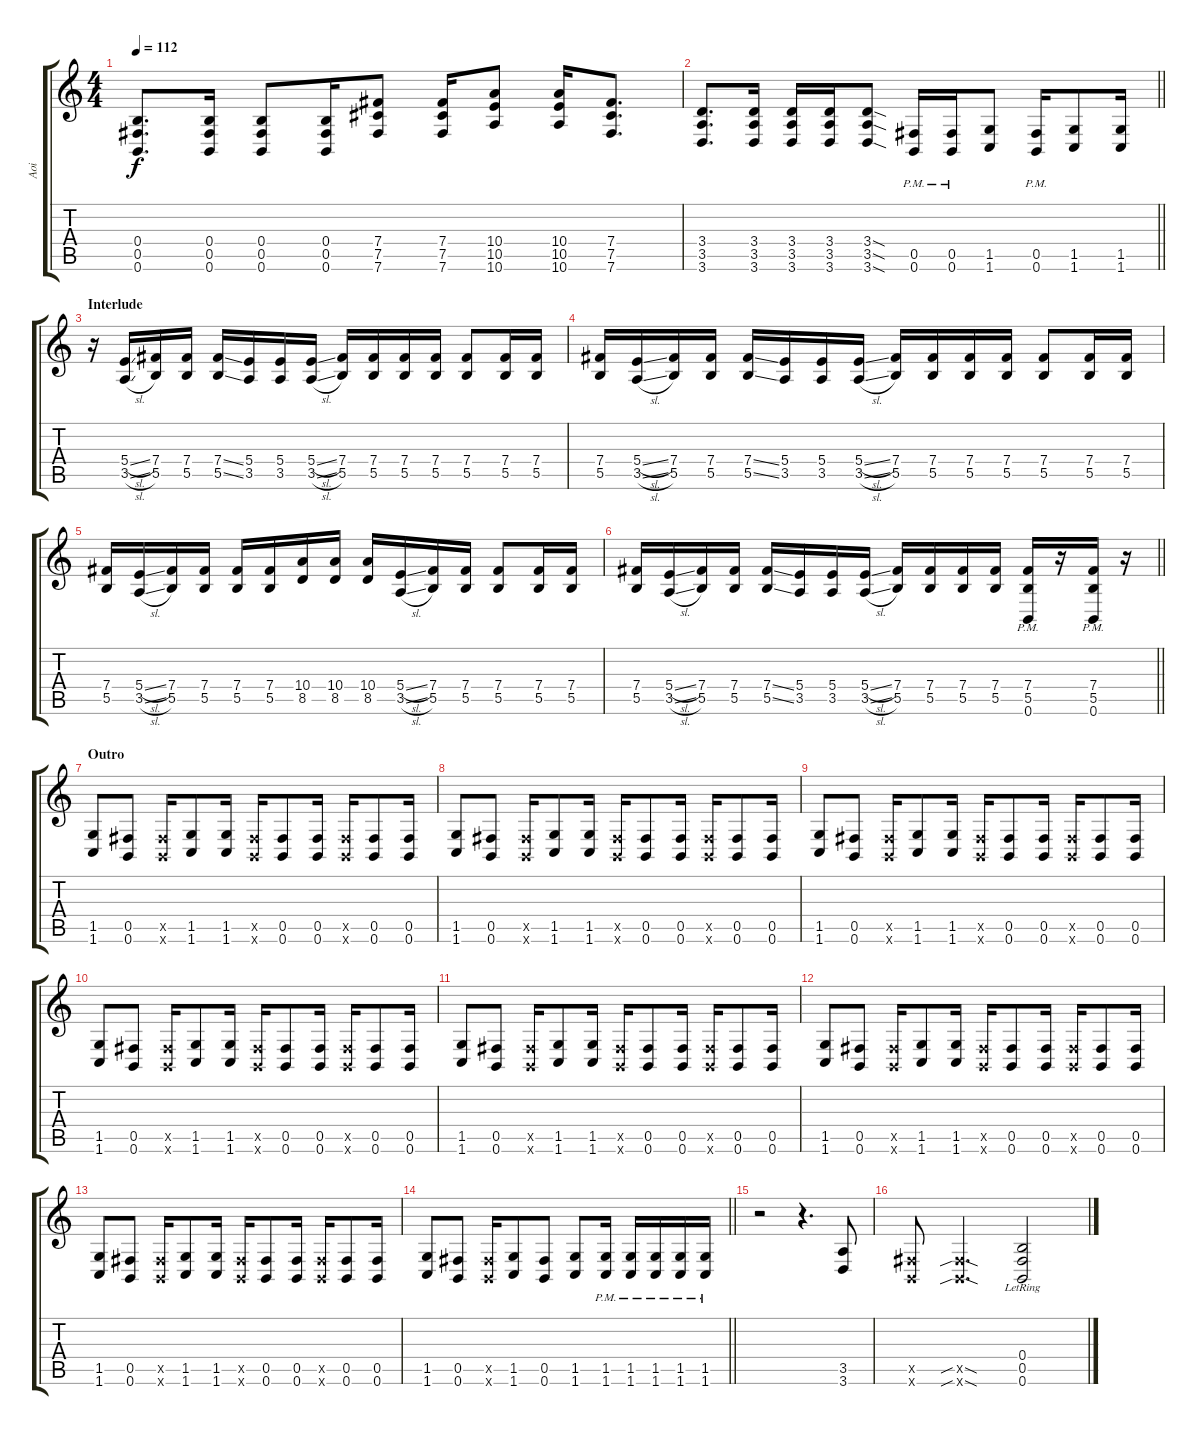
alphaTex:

\track ("Aoi" "Aoi") {instrument overdrivenguitar}
\staff {score tabs}
\tuning (Db4 Ab3 E3 B2 Gb2 B1) {hide}
\ts (4 4)
\tempo 112
\clef g2
\ks c
(0.4 0.5 0.6).8{d dy f} (0.4 0.5 0.6).16 (0.4 0.5 0.6).8 (0.4 0.5 0.6).16 (7.4 7.5 7.6).8 (7.4 7.5 7.6).16 (10.4 10.5 10.6).8 (10.4 10.5 10.6).16 (7.4 7.5 7.6).8{d} |
\barLineRight lightlight
(3.4 3.5 3.6).8{d} (3.4 3.5 3.6).16 (3.4 3.5 3.6).16 (3.4 3.5 3.6).16 (3.4{sod} 3.5{sod} 3.6{sod}).8 (0.5{pm} 0.6{pm}).16 (0.5{pm} 0.6{pm}).16 (1.5 1.6).8 (0.5{pm} 0.6{pm}).16 (1.5 1.6).8 (1.5 1.6).16 |
\section ("" "Interlude")
r.16 (5.4{sl} 3.5{sl}).16 (7.4 5.5).16 (7.4 5.5).16 (7.4{ss} 5.5{ss}).16 (5.4 3.5).16 (5.4 3.5).16 (5.4{sl} 3.5{sl}).16 (7.4 5.5).16 (7.4 5.5).16 (7.4 5.5).16 (7.4 5.5).16 (7.4 5.5).8 (7.4 5.5).16 (7.4 5.5).16 |
(7.4 5.5).16 (5.4{sl} 3.5{sl}).16 (7.4 5.5).16 (7.4 5.5).16 (7.4{ss} 5.5{ss}).16 (5.4 3.5).16 (5.4 3.5).16 (5.4{sl} 3.5{sl}).16 (7.4 5.5).16 (7.4 5.5).16 (7.4 5.5).16 (7.4 5.5).16 (7.4 5.5).8 (7.4 5.5).16 (7.4 5.5).16 |
(7.4 5.5).16 (5.4{sl} 3.5{sl}).16 (7.4 5.5).16 (7.4 5.5).16 (7.4 5.5).16 (7.4 5.5).16 (10.4 8.5).16 (10.4 8.5).16 (10.4 8.5).16 (5.4{sl} 3.5{sl}).16 (7.4 5.5).16 (7.4 5.5).16 (7.4 5.5).8 (7.4 5.5).16 (7.4 5.5).16 |
\barLineRight lightlight
(7.4 5.5).16 (5.4{sl} 3.5{sl}).16 (7.4 5.5).16 (7.4 5.5).16 (7.4{ss} 5.5{ss}).16 (5.4 3.5).16 (5.4 3.5).16 (5.4{sl} 3.5{sl}).16 (7.4 5.5).16 (7.4 5.5).16 (7.4 5.5).16 (7.4 5.5).16 (7.4{pm} 5.5 0.6{pm}).16 r.16 (7.4{pm} 5.5{pm} 0.6{pm}).16 r.16 |
\section ("" "Outro")
(1.5 1.6).8 (0.5 0.6).8 (0.5{x} 0.6{x}).16 (1.5 1.6).8 (1.5 1.6).16 (0.5{x} 0.6{x}).16 (0.5 0.6).8 (0.5 0.6).16 (0.5{x} 0.6{x}).16 (0.5 0.6).8 (0.5 0.6).16 |
(1.5 1.6).8 (0.5 0.6).8 (0.5{x} 0.6{x}).16 (1.5 1.6).8 (1.5 1.6).16 (0.5{x} 0.6{x}).16 (0.5 0.6).8 (0.5 0.6).16 (0.5{x} 0.6{x}).16 (0.5 0.6).8 (0.5 0.6).16 |
(1.5 1.6).8 (0.5 0.6).8 (0.5{x} 0.6{x}).16 (1.5 1.6).8 (1.5 1.6).16 (0.5{x} 0.6{x}).16 (0.5 0.6).8 (0.5 0.6).16 (0.5{x} 0.6{x}).16 (0.5 0.6).8 (0.5 0.6).16 |
(1.5 1.6).8 (0.5 0.6).8 (0.5{x} 0.6{x}).16 (1.5 1.6).8 (1.5 1.6).16 (0.5{x} 0.6{x}).16 (0.5 0.6).8 (0.5 0.6).16 (0.5{x} 0.6{x}).16 (0.5 0.6).8 (0.5 0.6).16 |
(1.5 1.6).8 (0.5 0.6).8 (0.5{x} 0.6{x}).16 (1.5 1.6).8 (1.5 1.6).16 (0.5{x} 0.6{x}).16 (0.5 0.6).8 (0.5 0.6).16 (0.5{x} 0.6{x}).16 (0.5 0.6).8 (0.5 0.6).16 |
(1.5 1.6).8 (0.5 0.6).8 (0.5{x} 0.6{x}).16 (1.5 1.6).8 (1.5 1.6).16 (0.5{x} 0.6{x}).16 (0.5 0.6).8 (0.5 0.6).16 (0.5{x} 0.6{x}).16 (0.5 0.6).8 (0.5 0.6).16 |
(1.5 1.6).8 (0.5 0.6).8 (0.5{x} 0.6{x}).16 (1.5 1.6).8 (1.5 1.6).16 (0.5{x} 0.6{x}).16 (0.5 0.6).8 (0.5 0.6).16 (0.5{x} 0.6{x}).16 (0.5 0.6).8 (0.5 0.6).16 |
\barLineRight lightlight
(1.5 1.6).8 (0.5 0.6).8 (0.5{x} 0.6{x}).16 (1.5 1.6).8 (0.5 0.6).8 (1.5 1.6).8 (1.5{pm} 1.6{pm}).16 (1.5{pm} 1.6{pm}).16 (1.5{pm} 1.6{pm}).16 (1.5{pm} 1.6{pm}).16 (1.5{pm} 1.6{pm}).16 |
\section ("" "")
r.2 r.4{d} (3.5 3.6).8 |
(0.5{x} 0.6{x}).8 (0.5{sib sod x} 0.6{sib sod x}).4{d} (0.4{lr} 0.5{lr} 0.6{lr}).2
